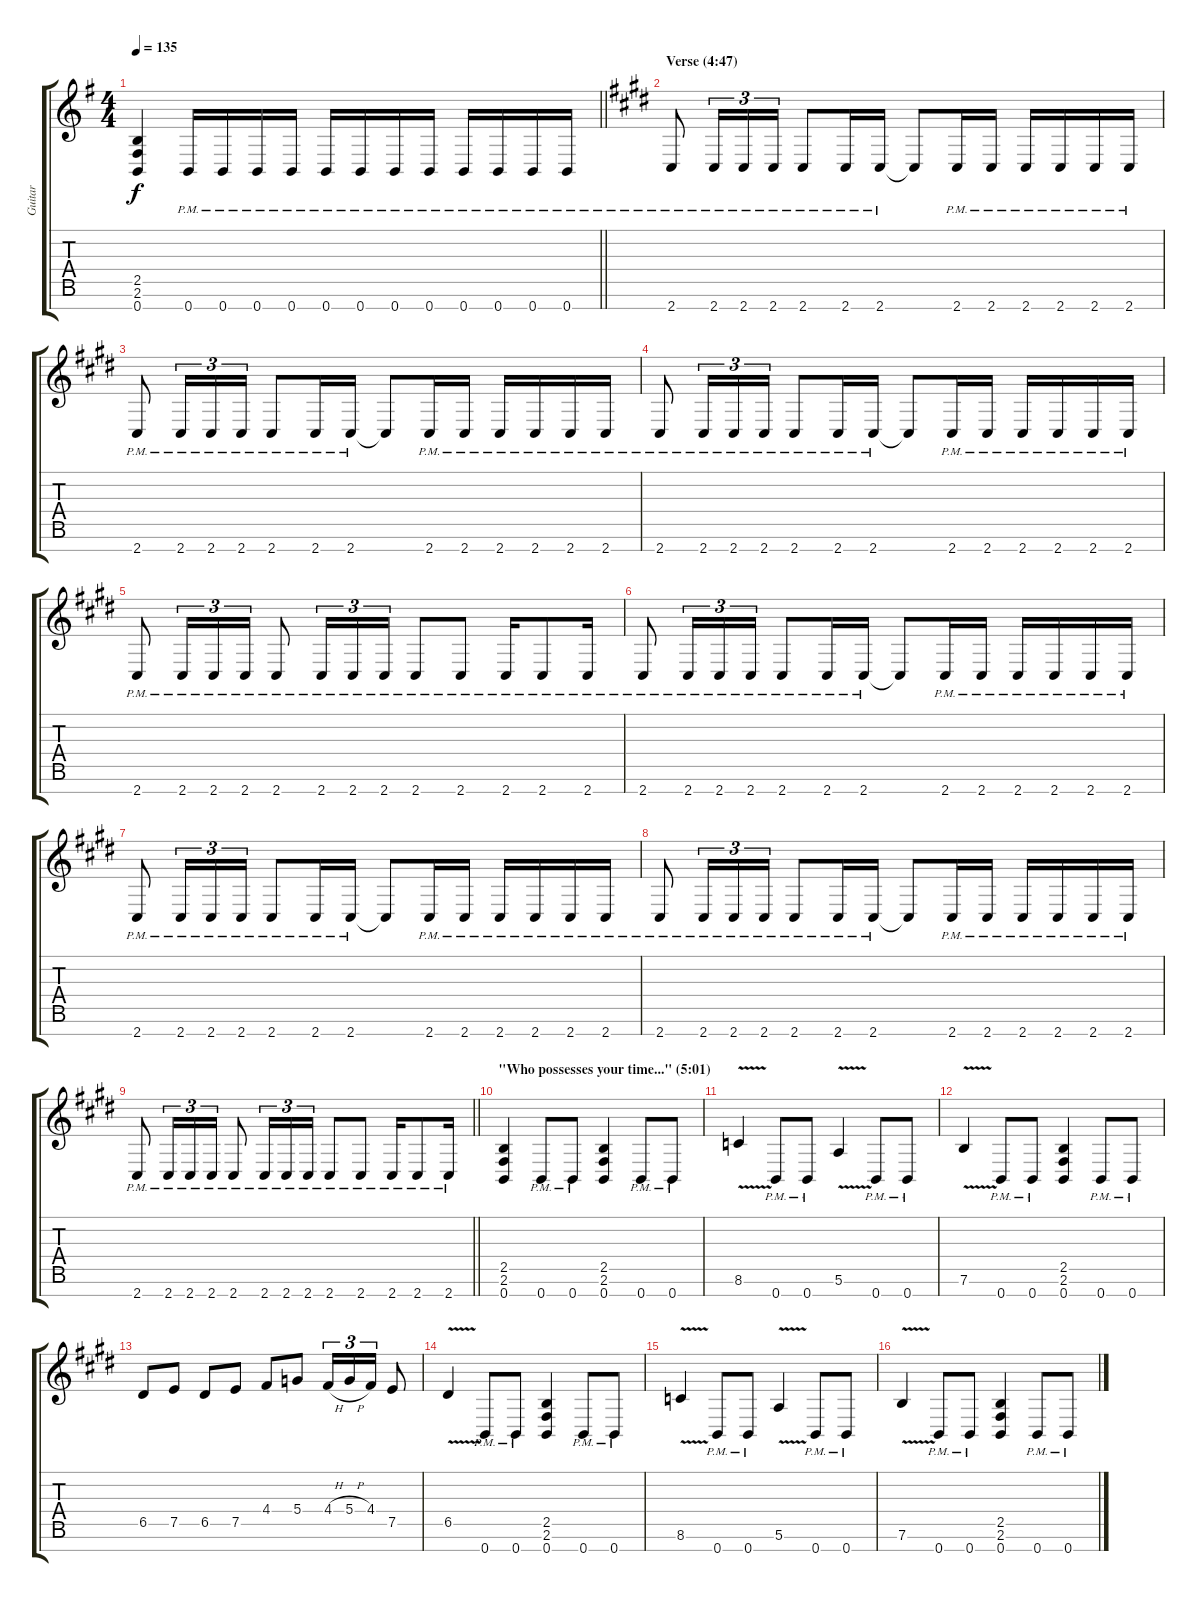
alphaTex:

\track ("Guitar" "Guitar") {instrument distortionguitar}
\staff {score tabs}
\tuning (E4 B3 G3 D3 A2 E2 B1) {hide}
\ts (4 4)
\tempo 135
\clef g2
\barLineRight lightlight
\ks eminor
(2.5 2.6 0.7).4{dy f} 0.7{pm}.16 0.7{pm}.16 0.7{pm}.16 0.7{pm}.16 0.7{pm}.16 0.7{pm}.16 0.7{pm}.16 0.7{pm}.16 0.7{pm}.16 0.7{pm}.16 0.7{pm}.16 0.7{pm}.16 |
\section ("" "Verse (4:47)")
\ks c#minor
2.7{pm}.8 2.7{pm}.16{tu (3 2)} 2.7{pm}.16{tu (3 2)} 2.7{pm}.16{tu (3 2)} 2.7{pm}.8 2.7{pm}.16 2.7{pm}.16 2.7{t}.8 2.7{pm}.16 2.7{pm}.16 2.7{pm}.16 2.7{pm}.16 2.7{pm}.16 2.7{pm}.16 |
2.7{pm}.8 2.7{pm}.16{tu (3 2)} 2.7{pm}.16{tu (3 2)} 2.7{pm}.16{tu (3 2)} 2.7{pm}.8 2.7{pm}.16 2.7{pm}.16 2.7{t}.8 2.7{pm}.16 2.7{pm}.16 2.7{pm}.16 2.7{pm}.16 2.7{pm}.16 2.7{pm}.16 |
2.7{pm}.8 2.7{pm}.16{tu (3 2)} 2.7{pm}.16{tu (3 2)} 2.7{pm}.16{tu (3 2)} 2.7{pm}.8 2.7{pm}.16 2.7{pm}.16 2.7{t}.8 2.7{pm}.16 2.7{pm}.16 2.7{pm}.16 2.7{pm}.16 2.7{pm}.16 2.7{pm}.16 |
2.7{pm}.8 2.7{pm}.16{tu (3 2)} 2.7{pm}.16{tu (3 2)} 2.7{pm}.16{tu (3 2)} 2.7{pm}.8 2.7{pm}.16{tu (3 2)} 2.7{pm}.16{tu (3 2)} 2.7{pm}.16{tu (3 2)} 2.7{pm}.8 2.7{pm}.8 2.7{pm}.16 2.7{pm}.8 2.7{pm}.16 |
2.7{pm}.8 2.7{pm}.16{tu (3 2)} 2.7{pm}.16{tu (3 2)} 2.7{pm}.16{tu (3 2)} 2.7{pm}.8 2.7{pm}.16 2.7{pm}.16 2.7{t}.8 2.7{pm}.16 2.7{pm}.16 2.7{pm}.16 2.7{pm}.16 2.7{pm}.16 2.7{pm}.16 |
2.7{pm}.8 2.7{pm}.16{tu (3 2)} 2.7{pm}.16{tu (3 2)} 2.7{pm}.16{tu (3 2)} 2.7{pm}.8 2.7{pm}.16 2.7{pm}.16 2.7{t}.8 2.7{pm}.16 2.7{pm}.16 2.7{pm}.16 2.7{pm}.16 2.7{pm}.16 2.7{pm}.16 |
2.7{pm}.8 2.7{pm}.16{tu (3 2)} 2.7{pm}.16{tu (3 2)} 2.7{pm}.16{tu (3 2)} 2.7{pm}.8 2.7{pm}.16 2.7{pm}.16 2.7{t}.8 2.7{pm}.16 2.7{pm}.16 2.7{pm}.16 2.7{pm}.16 2.7{pm}.16 2.7{pm}.16 |
\barLineRight lightlight
2.7{pm}.8 2.7{pm}.16{tu (3 2)} 2.7{pm}.16{tu (3 2)} 2.7{pm}.16{tu (3 2)} 2.7{pm}.8 2.7{pm}.16{tu (3 2)} 2.7{pm}.16{tu (3 2)} 2.7{pm}.16{tu (3 2)} 2.7{pm}.8 2.7{pm}.8 2.7{pm}.16 2.7{pm}.8 2.7{pm}.16 |
\section ("" "\"Who possesses your time...\" (5:01)")
(2.5 2.6 0.7).4 0.7{pm}.8 0.7{pm}.8 (2.5 2.6 0.7).4 0.7{pm}.8 0.7{pm}.8 |
8.6{v}.4 0.7{pm}.8 0.7{pm}.8 5.6{v}.4 0.7{pm}.8 0.7{pm}.8 |
7.6{v}.4 0.7{pm}.8 0.7{pm}.8 (2.5 2.6 0.7).4 0.7{pm}.8 0.7{pm}.8 |
6.5.8 7.5.8 6.5.8 7.5.8 4.4.8 5.4.8 4.4{h}.16{tu (3 2)} 5.4{h}.16{tu (3 2)} 4.4.16{tu (3 2)} 7.5.8 |
6.5{v}.4 0.7{pm}.8 0.7{pm}.8 (2.5 2.6 0.7).4 0.7{pm}.8 0.7{pm}.8 |
8.6{v}.4 0.7{pm}.8 0.7{pm}.8 5.6{v}.4 0.7{pm}.8 0.7{pm}.8 |
7.6{v}.4 0.7{pm}.8 0.7{pm}.8 (2.5 2.6 0.7).4 0.7{pm}.8 0.7{pm}.8
